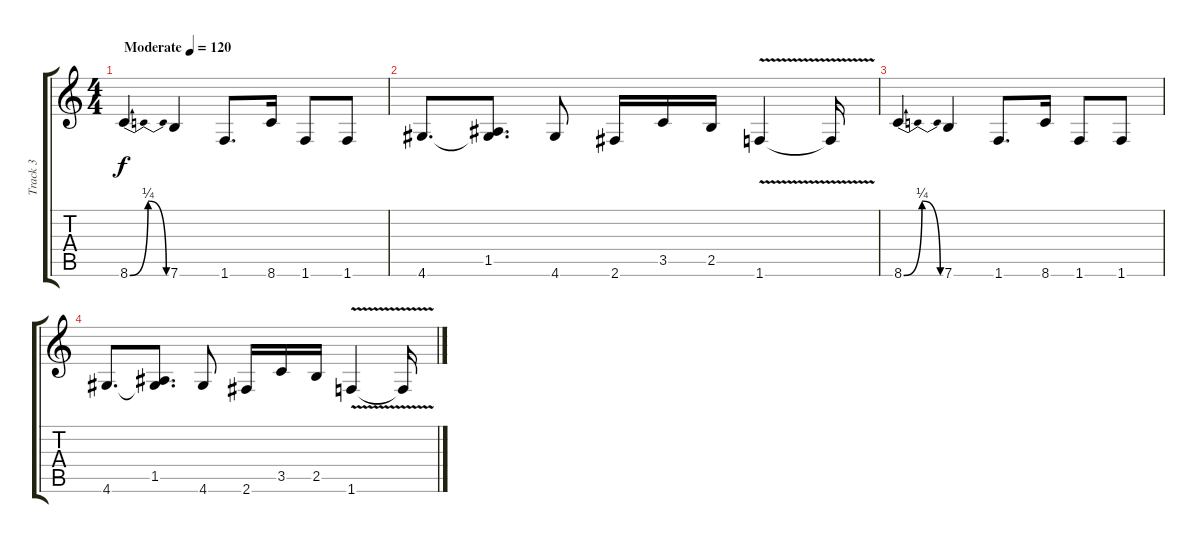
\track ("Track 3" "Track 3") {instrument distortionguitar}
\staff {score tabs}
\tuning (E4 B3 G3 D3 A2 E2) {hide}
\ts (4 4)
\tempo (120 "Moderate")
\clef g2
\ks c
8.6{be (bendrelease 0 0 15 1 15 1 60 0)}.4{dy f instrument distortionguitar} 7.6.4 1.6.8{d} 8.6.16 1.6.8 1.6.8 |
4.6.8{d} (1.5 4.6{t}).8{d} 4.6.8 2.6.16 3.5.16 2.5.16 1.6{v}.4 1.6{t}.16 |
8.6{be (bendrelease 0 0 15 1 15 1 60 0)}.4 7.6.4 1.6.8{d} 8.6.16 1.6.8 1.6.8 |
4.6.8{d} (1.5 4.6{t}).8{d} 4.6.8 2.6.16 3.5.16 2.5.16 1.6{v}.4 1.6{t}.16
